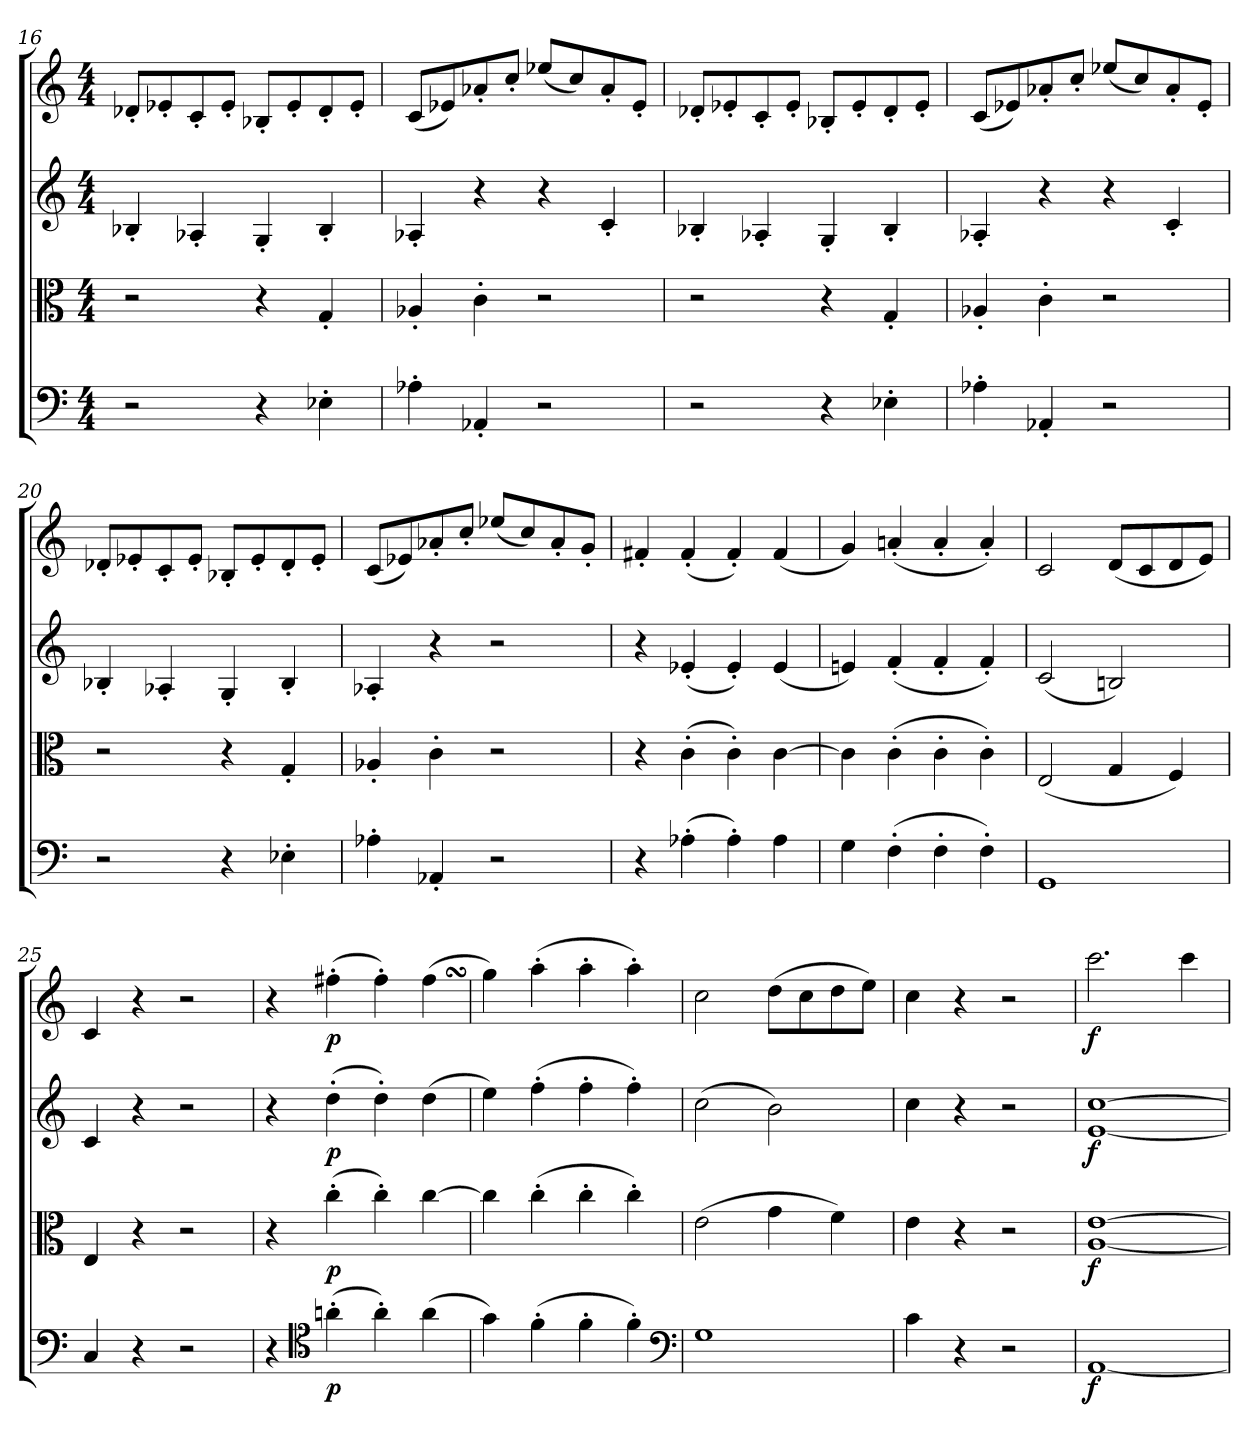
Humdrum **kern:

**kern	**dynam	**kern	**dynam	**kern	**dynam	**kern	**dynam
*part4	*part4	*part3	*part3	*part2	*part2	*part1	*part1
*staff4	*staff4	*staff3	*staff3	*staff2	*staff2	*staff1	*staff1
*clefF4	*	*clefC3	*	*clefG2	*	*clefG2	*
*k[]	*	*k[]	*	*k[]	*	*k[]	*
*C:	*	*C:	*	*C:	*	*C:	*
*M4/4	*	*M4/4	*	*M4/4	*	*M4/4	*
=16	=16	=16	=16	=16	=16	=16	=16
2r	.	2r	.	4B-X'/	.	8d-X'/L	.
.	.	.	.	.	.	8e-X'/	.
.	.	.	.	4A-X'/	.	8c'/	.
.	.	.	.	.	.	8e-'/J	.
4r	.	4r	.	4G'/	.	8B-X'/L	.
.	.	.	.	.	.	8e-'/	.
4E-X'\	.	4G'/	.	4B-'/	.	8d-'/	.
.	.	.	.	.	.	8e-'/J	.
=17	=17	=17	=17	=17	=17	=17	=17
4A-X'\	.	4A-X'/	.	4A-X'/	.	(8c/L	.
.	.	.	.	.	.	8e-X/)	.
4AA-X'/	.	4c'\	.	4r	.	8a-X'/	.
.	.	.	.	.	.	8cc'/J	.
2r	.	2r	.	4r	.	(8ee-X/L	.
.	.	.	.	.	.	8cc/)	.
.	.	.	.	4c'/	.	8a-'/	.
.	.	.	.	.	.	8e-'/J	.
=18	=18	=18	=18	=18	=18	=18	=18
2r	.	2r	.	4B-X'/	.	8d-X'/L	.
.	.	.	.	.	.	8e-X'/	.
.	.	.	.	4A-X'/	.	8c'/	.
.	.	.	.	.	.	8e-'/J	.
4r	.	4r	.	4G'/	.	8B-X'/L	.
.	.	.	.	.	.	8e-'/	.
4E-X'\	.	4G'/	.	4B-'/	.	8d-'/	.
.	.	.	.	.	.	8e-'/J	.
=19	=19	=19	=19	=19	=19	=19	=19
4A-X'\	.	4A-X'/	.	4A-X'/	.	(8c/L	.
.	.	.	.	.	.	8e-X/)	.
4AA-X'/	.	4c'\	.	4r	.	8a-X'/	.
.	.	.	.	.	.	8cc'/J	.
2r	.	2r	.	4r	.	(8ee-X/L	.
.	.	.	.	.	.	8cc/)	.
.	.	.	.	4c'/	.	8a-'/	.
.	.	.	.	.	.	8e-'/J	.
=20	=20	=20	=20	=20	=20	=20	=20
2r	.	2r	.	4B-X'/	.	8d-X'/L	.
.	.	.	.	.	.	8e-X'/	.
.	.	.	.	4A-X'/	.	8c'/	.
.	.	.	.	.	.	8e-'/J	.
4r	.	4r	.	4G'/	.	8B-X'/L	.
.	.	.	.	.	.	8e-'/	.
4E-X'\	.	4G'/	.	4B-'/	.	8d-'/	.
.	.	.	.	.	.	8e-'/J	.
=21	=21	=21	=21	=21	=21	=21	=21
4A-X'\	.	4A-X'/	.	4A-X'/	.	(8c/L	.
.	.	.	.	.	.	8e-X/)	.
4AA-X'/	.	4c'\	.	4r	.	8a-X'/	.
.	.	.	.	.	.	8cc'/J	.
2r	.	2r	.	2r	.	(8ee-X/L	.
.	.	.	.	.	.	8cc/)	.
.	.	.	.	.	.	8a-'/	.
.	.	.	.	.	.	8g'/J	.
=22	=22	=22	=22	=22	=22	=22	=22
4r	.	4r	.	4r	.	4f#X'/	.
(4A-X'\	.	(4c'\	.	(4e-X'/	.	(4f#'/	.
4A-'\)	.	4c'\)	.	4e-'/)	.	4f#'/)	.
4A-\	.	[4c\	.	(4e-/	.	(4f#/	.
=23	=23	=23	=23	=23	=23	=23	=23
4G\	.	4c\]	.	4en/)	.	4g/)	.
(4F'\	.	(4c'\	.	(4f'/	.	(4an'/	.
4F'\	.	4c'\	.	4f'/	.	4a'/	.
4F'\)	.	4c'\)	.	4f'/)	.	4a'/)	.
=24	=24	=24	=24	=24	=24	=24	=24
1GG/	.	(2E/	.	(2c/	.	2c/	.
.	.	4G/	.	2Bn/)	.	(8d/L	.
.	.	.	.	.	.	8c/	.
.	.	4F/)	.	.	.	8d/	.
.	.	.	.	.	.	8e/J)	.
=25	=25	=25	=25	=25	=25	=25	=25
4C/	.	4E/	.	4c/	.	4c/	.
4r	.	4r	.	4r	.	4r	.
2r	.	2r	.	2r	.	2r	.
=26	=26	=26	=26	=26	=26	=26	=26
4r	.	4r	.	4r	.	4r	.
*clefC4	*	*	*	*	*	*	*
(4an'\	p	(4cc'\	p	(4dd'\	p	(4ff#X'\	p
4a'\)	.	4cc'\)	.	4dd'\)	.	4ff#'\)	.
(4a\	.	[4cc\	.	(4dd\	.	(4ff#SsS\	.
=27	=27	=27	=27	=27	=27	=27	=27
4g\)	.	4cc\]	.	4ee\)	.	4gg\)	.
(4f'\	.	(4cc'\	.	(4ff'\	.	(4aa'\	.
4f'\	.	4cc'\	.	4ff'\	.	4aa'\	.
4f'\)	.	4cc'\)	.	4ff'\)	.	4aa'\)	.
*clefF4	*	*	*	*	*	*	*
=28	=28	=28	=28	=28	=28	=28	=28
1G\	.	(2e\	.	(2cc\	.	2cc\	.
.	.	4g\	.	2b\)	.	(8dd\L	.
.	.	.	.	.	.	8cc\	.
.	.	4f\)	.	.	.	8dd\	.
.	.	.	.	.	.	8ee\J)	.
=29	=29	=29	=29	=29	=29	=29	=29
4c\	.	4e\	.	4cc\	.	4cc\	.
4r	.	4r	.	4r	.	4r	.
2r	.	2r	.	2r	.	2r	.
=30	=30	=30	=30	=30	=30	=30	=30
[1AA/	f	[1A\ [1e\	f	[1e/ [1cc/	f	2.ccc\	f
.	.	.	.	.	.	4ccc\	.
=	=	=	=	=	=	=	=
*-	*-	*-	*-	*-	*-	*-	*-
